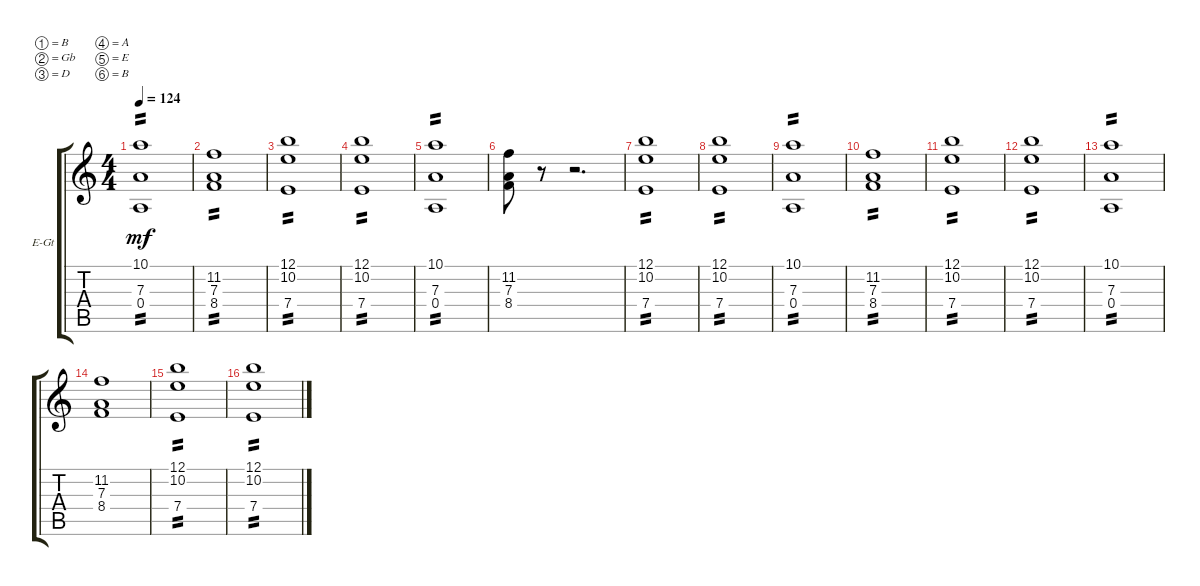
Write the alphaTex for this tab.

\bracketExtendMode groupsimilarinstruments
\firstSystemTrackNameOrientation horizontal
\otherSystemsTrackNameOrientation horizontal
\track ("Electric Guitar 2" "E-Gt") {instrument distortionguitar}
\staff {score tabs}
\tuning (B3 Gb3 D3 A2 E2 B1)
\ts (4 4)
\tempo 124
\clef g2
\ks c
(0.4 7.3 10.1).1{tp 2 dy mf} |
(11.2 7.3 8.4).1{tp 2} |
(12.1 10.2 7.4).1{tp 2} |
(12.1 10.2 7.4).1{tp 2} |
(0.4 7.3 10.1).1{tp 2} |
(11.2 7.3 8.4).8 r.8 r.2{d} |
(12.1 10.2 7.4).1{tp 2} |
(12.1 10.2 7.4).1{tp 2} |
(0.4 7.3 10.1).1{tp 2} |
(11.2 7.3 8.4).1{tp 2} |
(12.1 10.2 7.4).1{tp 2} |
(12.1 10.2 7.4).1{tp 2} |
(0.4 7.3 10.1).1{tp 2} |
(11.2 7.3 8.4).1 |
(12.1 10.2 7.4).1{tp 2} |
(12.1 10.2 7.4).1{tp 2}
